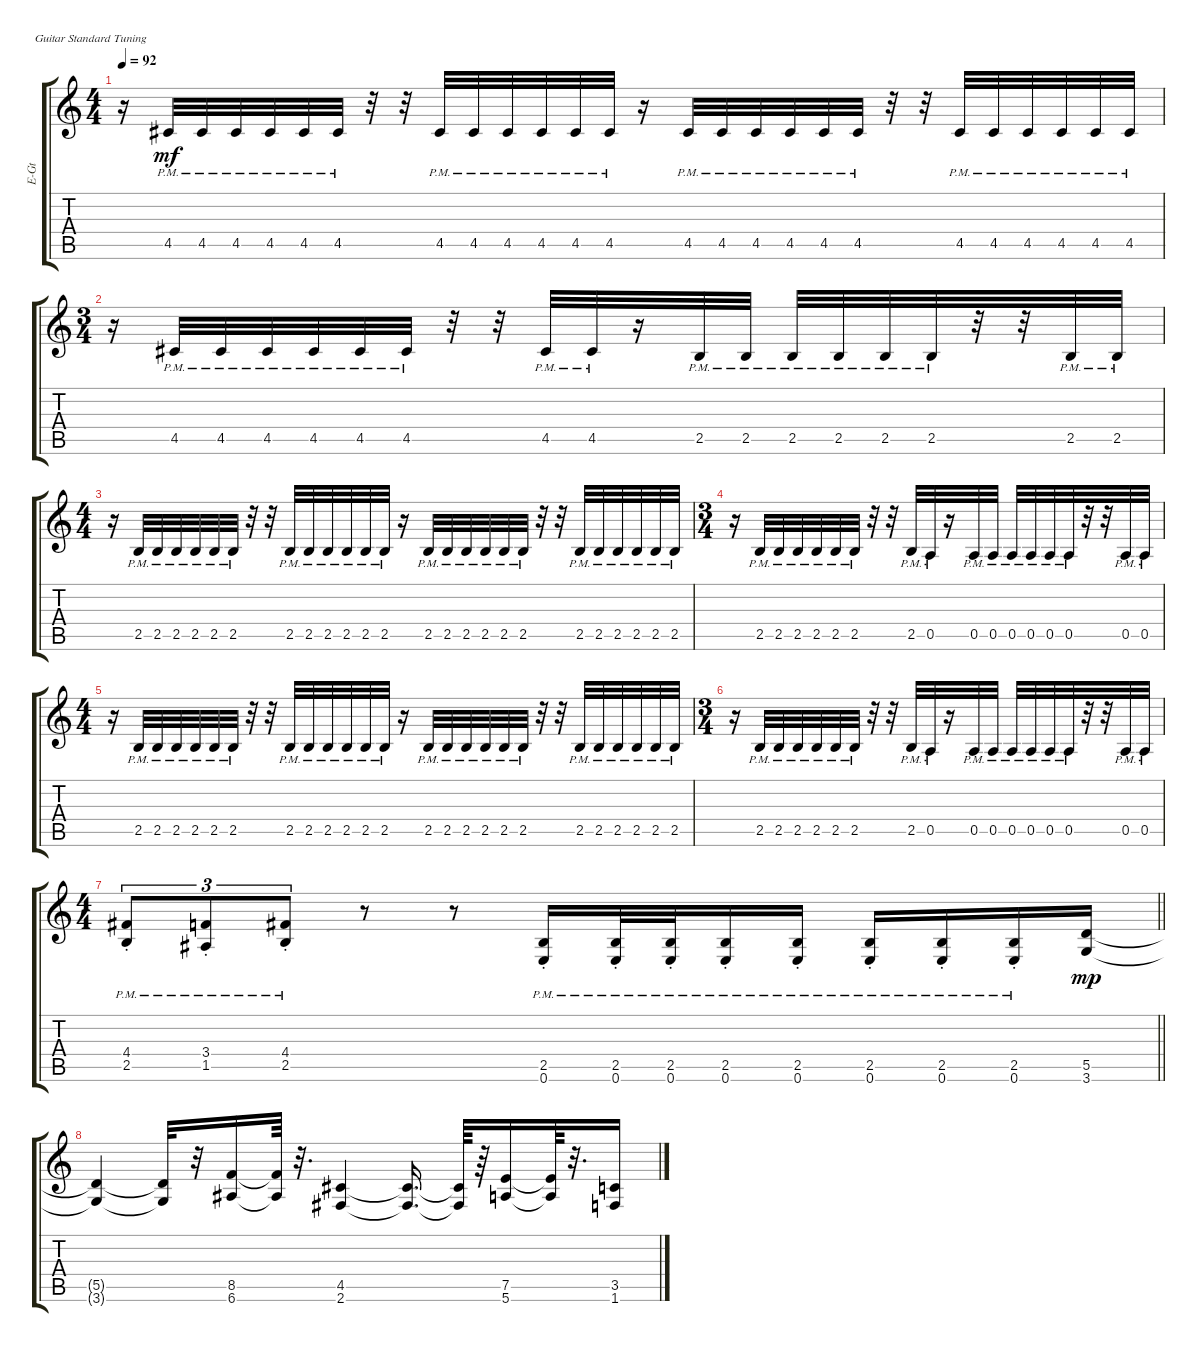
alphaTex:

\track ("Rhythm doubling" "E-Gt") {instrument distortionguitar}
\staff {score tabs}
\tuning (E4 B3 G3 D3 A2 E2)
\ts (4 4)
\beaming (8 2 2 2 2)
\tempo 92
\clef g2
\ks c
r.16{dy mf} 4.5{pm}.32 4.5{pm}.32 4.5{pm}.32 4.5{pm}.32 4.5{pm}.32 4.5{pm}.32 r.32 r.32 4.5{pm}.32 4.5{pm}.32 4.5{pm}.32 4.5{pm}.32 4.5{pm}.32 4.5{pm}.32 r.16 4.5{pm}.32 4.5{pm}.32 4.5{pm}.32 4.5{pm}.32 4.5{pm}.32 4.5{pm}.32 r.32 r.32 4.5{pm}.32 4.5{pm}.32 4.5{pm}.32 4.5{pm}.32 4.5{pm}.32 4.5{pm}.32 |
\ts (3 4)
\beaming (8 2 2 2)
r.16 4.5{pm}.32 4.5{pm}.32 4.5{pm}.32 4.5{pm}.32 4.5{pm}.32 4.5{pm}.32 r.32 r.32 4.5{pm}.32 4.5{pm}.32 r.16 2.5{pm}.32 2.5{pm}.32 2.5{pm}.32 2.5{pm}.32 2.5{pm}.32 2.5{pm}.32 r.32 r.32 2.5{pm}.32 2.5{pm}.32 |
\ts (4 4)
\beaming (8 2 2 2 2)
r.16 2.5{pm}.32 2.5{pm}.32 2.5{pm}.32 2.5{pm}.32 2.5{pm}.32 2.5{pm}.32 r.32 r.32 2.5{pm}.32 2.5{pm}.32 2.5{pm}.32 2.5{pm}.32 2.5{pm}.32 2.5{pm}.32 r.16 2.5{pm}.32 2.5{pm}.32 2.5{pm}.32 2.5{pm}.32 2.5{pm}.32 2.5{pm}.32 r.32 r.32 2.5{pm}.32 2.5{pm}.32 2.5{pm}.32 2.5{pm}.32 2.5{pm}.32 2.5{pm}.32 |
\ts (3 4)
\beaming (8 2 2 2 2)
r.16 2.5{pm}.32 2.5{pm}.32 2.5{pm}.32 2.5{pm}.32 2.5{pm}.32 2.5{pm}.32 r.32 r.32 2.5{pm}.32 0.5{pm}.32 r.16 0.5{pm}.32 0.5{pm}.32 0.5{pm}.32 0.5{pm}.32 0.5{pm}.32 0.5{pm}.32 r.32 r.32 0.5{pm}.32 0.5{pm}.32 |
\ts (4 4)
\beaming (8 2 2 2 2)
r.16 2.5{pm}.32 2.5{pm}.32 2.5{pm}.32 2.5{pm}.32 2.5{pm}.32 2.5{pm}.32 r.32 r.32 2.5{pm}.32 2.5{pm}.32 2.5{pm}.32 2.5{pm}.32 2.5{pm}.32 2.5{pm}.32 r.16 2.5{pm}.32 2.5{pm}.32 2.5{pm}.32 2.5{pm}.32 2.5{pm}.32 2.5{pm}.32 r.32 r.32 2.5{pm}.32 2.5{pm}.32 2.5{pm}.32 2.5{pm}.32 2.5{pm}.32 2.5{pm}.32 |
\ts (3 4)
\beaming (8 2 2 2 2)
r.16 2.5{pm}.32 2.5{pm}.32 2.5{pm}.32 2.5{pm}.32 2.5{pm}.32 2.5{pm}.32 r.32 r.32 2.5{pm}.32 0.5{pm}.32 r.16 0.5{pm}.32 0.5{pm}.32 0.5{pm}.32 0.5{pm}.32 0.5{pm}.32 0.5{pm}.32 r.32 r.32 0.5{pm}.32 0.5{pm}.32 |
\ts (4 4)
\beaming (8 2 2 2 2)
\barLineRight lightlight
(4.4{pm st} 2.5{pm}).8{tu (3 2)} (3.4{pm st} 1.5{pm}).8{tu (3 2)} (4.4{pm st} 2.5{pm}).8{tu (3 2)} r.8 r.8 (2.5{pm st} 0.6{pm}).16 (2.5{pm st} 0.6{pm}).32 (2.5{pm st} 0.6{pm}).32 (2.5{pm st} 0.6{pm}).16 (2.5{pm st} 0.6{pm}).16 (2.5{pm st} 0.6{pm}).16 (2.5{pm st} 0.6{pm}).16 (2.5{pm st} 0.6{pm}).16 (5.5 3.6).16{dy mp} |
(5.5{t} 3.6{t}).4 (5.5{t} 3.6{t}).32 r.32 (8.5 6.6).16 (8.5{t} 6.6{t}).64 r.32{d} (4.5 2.6).4 (4.5{t} 2.6{t}).16{d} (4.5{t} 2.6{t}).64 r.64 (7.5 5.6).16 (7.5{t} 5.6{t}).64 r.32{d} (3.5 1.6).16
